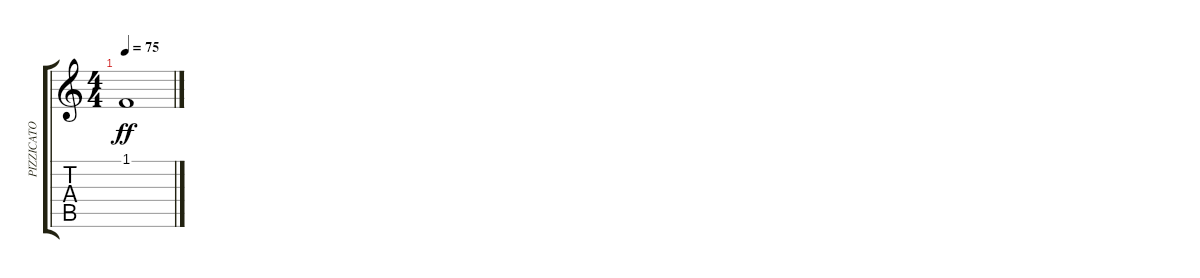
\track ("PIZZICATO" "PIZZICATO") {instrument pizzicatostrings}
\staff {score tabs}
\tuning (E4 B3 G3 D3 A2 E2) {hide}
\ts (4 4)
\tempo 75
\clef g2
\ks c
1.1.1{dy ff}
